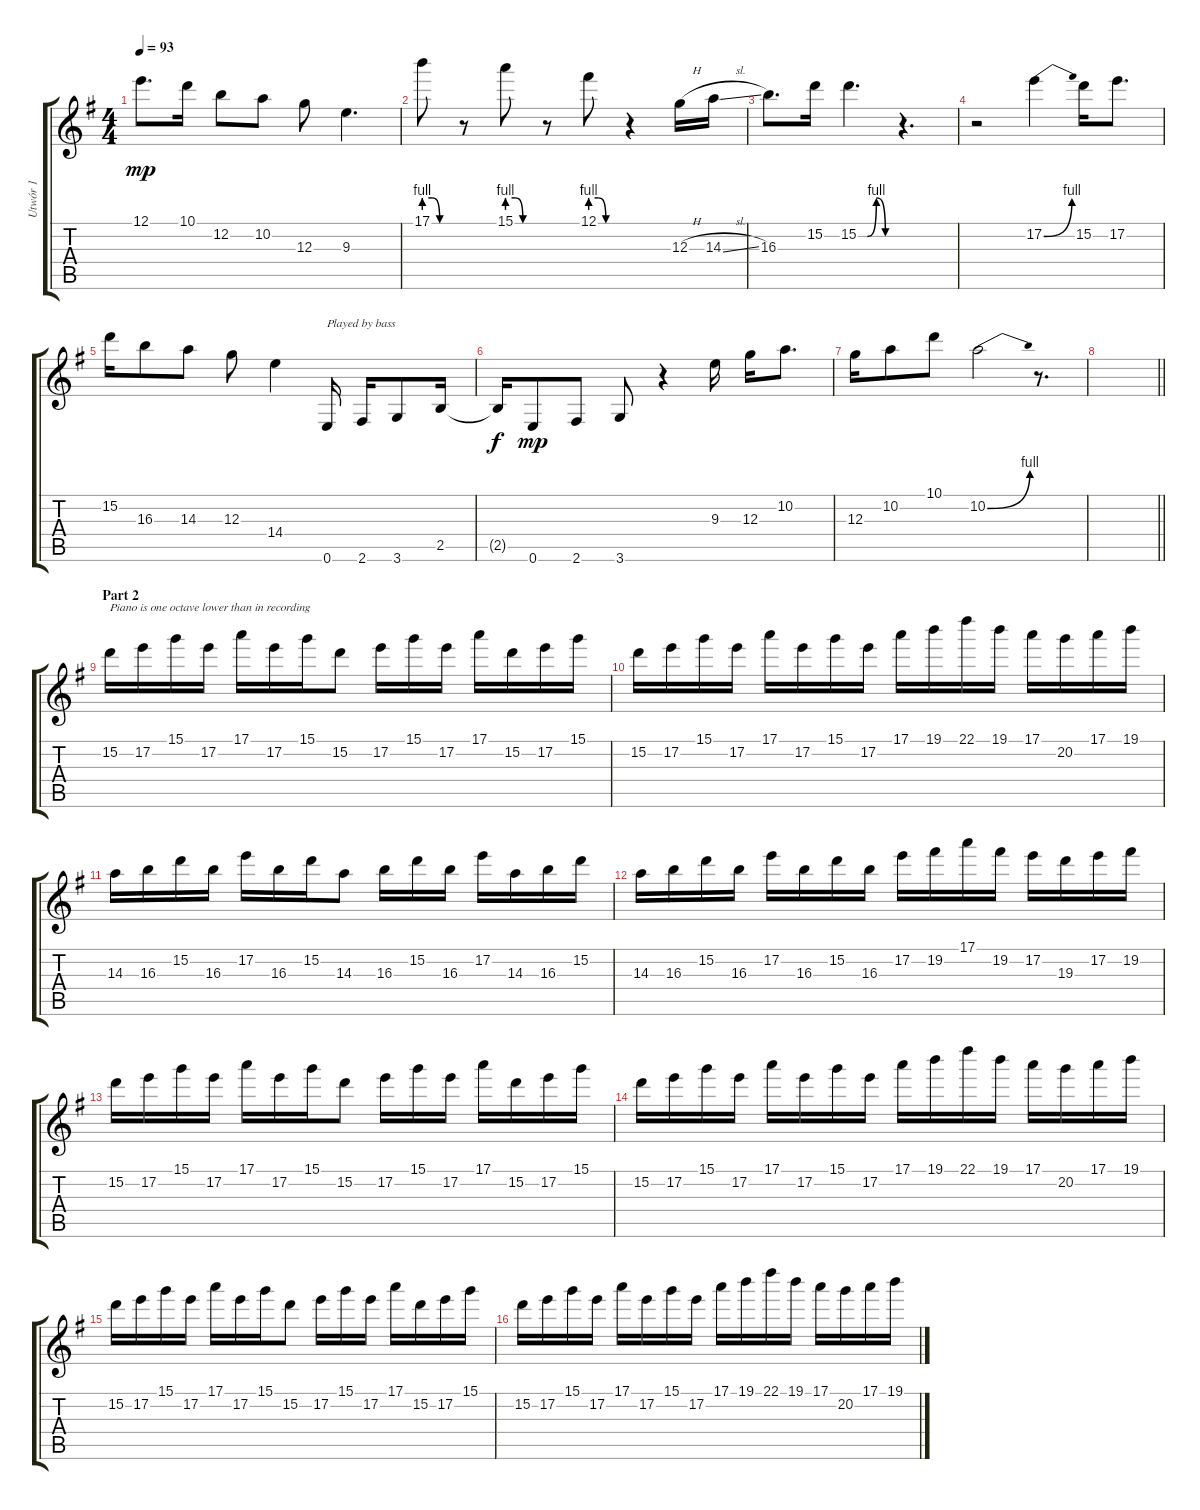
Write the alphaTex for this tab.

\track ("Utwór 1" "Utwór 1") {instrument overdrivenguitar}
\staff {score tabs}
\tuning (E4 B3 G3 D3 A2 E2) {hide}
\ts (4 4)
\tempo 93
\clef g2
\ks eminor
12.1.8{d dy mp} 10.1.16 12.2.8 10.2.8 12.3.8 9.3.4{d} |
17.1{be (custom 0 4 15 4 30 0 60 0)}.8 r.8 15.1{be (custom 0 4 15 4 30 0 60 0)}.8 r.8 12.1{be (custom 0 4 15 4 30 0 60 0)}.8 r.4 12.3{h}.16 14.3{sl}.16 |
16.3.8{d} 15.2.16 15.2{be (custom 0 0 15 0 30 4 45 0 60 0)}.4{d} r.4{d} |
r.2 17.2{be (bend 0 0 60 4)}.4 15.2.16 17.2.8{d} |
15.2.16 16.3.8 14.3.8 12.3.8 14.4.4 0.6.16{txt "Played by bass"} 2.6.16 3.6.8 2.5.16 |
2.5{t}.16{dy f} 0.6.8{dy mp} 2.6.8 3.6.8 r.4 9.3.16 12.3.16 10.2.8{d} |
12.3.16 10.2.8 10.1.8 10.2{be (bend 0 0 60 4)}.2 r.8{d} |
\barLineRight lightlight
|
\section ("" "Part 2")
15.2.16{txt "Piano is one octave lower than in recording" instrument acousticgrandpiano} 17.2.16 15.1.16 17.2.16 17.1.16 17.2.16 15.1.16 15.2.8 17.2.16 15.1.16 17.2.16 17.1.16 15.2.16 17.2.16 15.1.16 |
15.2.16 17.2.16 15.1.16 17.2.16 17.1.16 17.2.16 15.1.16 17.2.16 17.1.16 19.1.16 22.1.16 19.1.16 17.1.16 20.2.16 17.1.16 19.1.16 |
14.3.16 16.3.16 15.2.16 16.3.16 17.2.16 16.3.16 15.2.16 14.3.8 16.3.16 15.2.16 16.3.16 17.2.16 14.3.16 16.3.16 15.2.16 |
14.3.16 16.3.16 15.2.16 16.3.16 17.2.16 16.3.16 15.2.16 16.3.16 17.2.16 19.2.16 17.1.16 19.2.16 17.2.16 19.3.16 17.2.16 19.2.16 |
15.2.16 17.2.16 15.1.16 17.2.16 17.1.16 17.2.16 15.1.16 15.2.8 17.2.16 15.1.16 17.2.16 17.1.16 15.2.16 17.2.16 15.1.16 |
15.2.16 17.2.16 15.1.16 17.2.16 17.1.16 17.2.16 15.1.16 17.2.16 17.1.16 19.1.16 22.1.16 19.1.16 17.1.16 20.2.16 17.1.16 19.1.16 |
15.2.16 17.2.16 15.1.16 17.2.16 17.1.16 17.2.16 15.1.16 15.2.8 17.2.16 15.1.16 17.2.16 17.1.16 15.2.16 17.2.16 15.1.16 |
15.2.16 17.2.16 15.1.16 17.2.16 17.1.16 17.2.16 15.1.16 17.2.16 17.1.16 19.1.16 22.1.16 19.1.16 17.1.16 20.2.16 17.1.16 19.1.16
